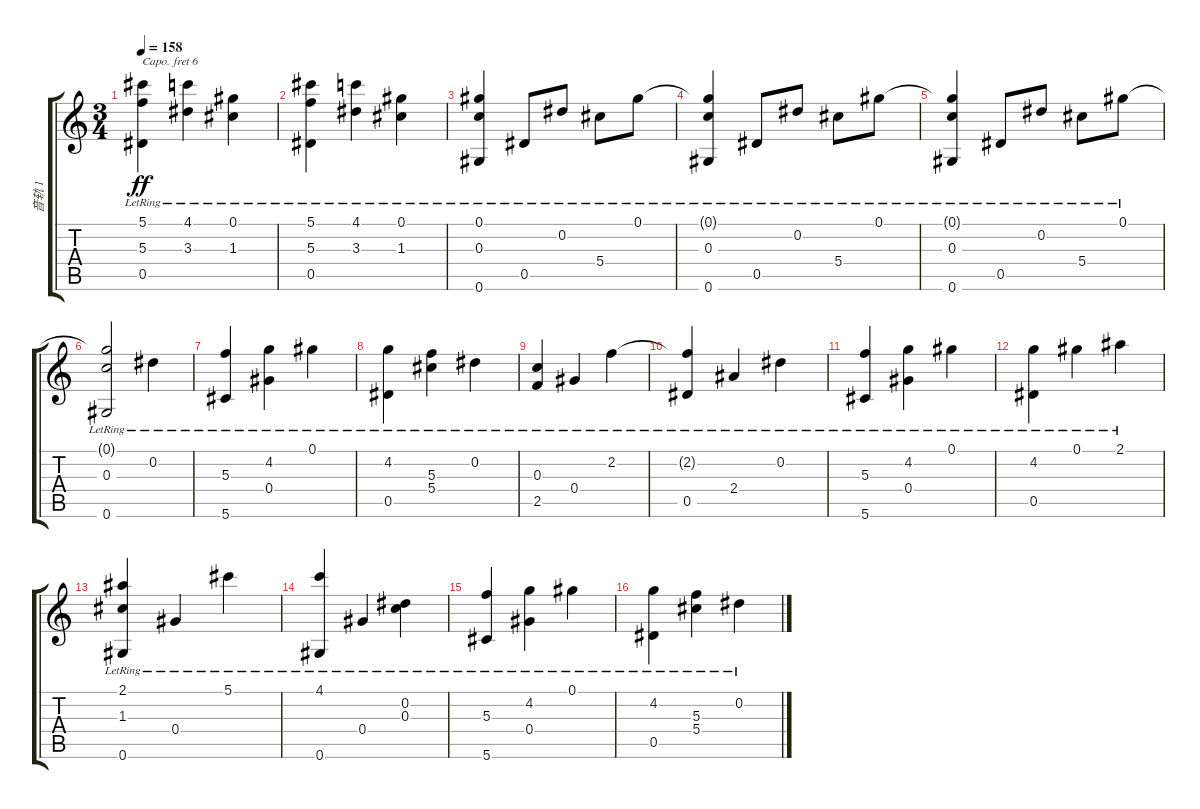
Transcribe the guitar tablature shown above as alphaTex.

\track ("音轨 1" "音轨 1") {instrument acousticguitarsteel}
\staff {score tabs}
\capo 6
\tuning (D4 A3 Gb3 D3 A2 D2) {hide}
\ts (3 4)
\tempo 158
\clef g2
\ks c
(5.1{lr} 5.3{lr} 0.5{lr}).4{dy ff} (4.1{lr} 3.3{lr}).4 (0.1{lr} 1.3{lr}).4 |
(5.1{lr} 5.3{lr} 0.5{lr}).4 (4.1{lr} 3.3{lr}).4 (0.1{lr} 1.3{lr}).4 |
(0.1{lr} 0.3{lr} 0.6{lr}).4 0.5{lr}.8 0.2{lr}.8 5.4{lr}.8 0.1{lr}.8 |
(0.1{t} 0.3{lr} 0.6{lr}).4 0.5{lr}.8 0.2{lr}.8 5.4{lr}.8 0.1{lr}.8 |
(0.1{t} 0.3{lr} 0.6{lr}).4 0.5{lr}.8 0.2{lr}.8 5.4{lr}.8 0.1{lr}.8 |
(0.1{t} 0.3{lr} 0.6{lr}).2 0.2{lr}.4 |
(5.3{lr} 5.6{lr}).4 (4.2{lr} 0.4{lr}).4 0.1{lr}.4 |
(4.2{lr} 0.5{lr}).4 (5.3{lr} 5.4{lr}).4 0.2{lr}.4 |
(0.3{lr} 2.5{lr}).4 0.4{lr}.4 2.2{lr}.4 |
(2.2{t} 0.5{lr}).4 2.4{lr}.4 0.2{lr}.4 |
(5.3{lr} 5.6{lr}).4 (4.2{lr} 0.4{lr}).4 0.1{lr}.4 |
(4.2{lr} 0.5{lr}).4 0.1{lr}.4 2.1{lr}.4 |
(2.1{lr} 1.3{lr} 0.6{lr}).4 0.4{lr}.4 5.1{lr}.4 |
(4.1{lr} 0.6{lr}).4 0.4{lr}.4 (0.2{lr} 0.3{lr}).4 |
(5.3{lr} 5.6{lr}).4 (4.2{lr} 0.4{lr}).4 0.1{lr}.4 |
(4.2{lr} 0.5{lr}).4 (5.3{lr} 5.4{lr}).4 0.2{lr}.4
